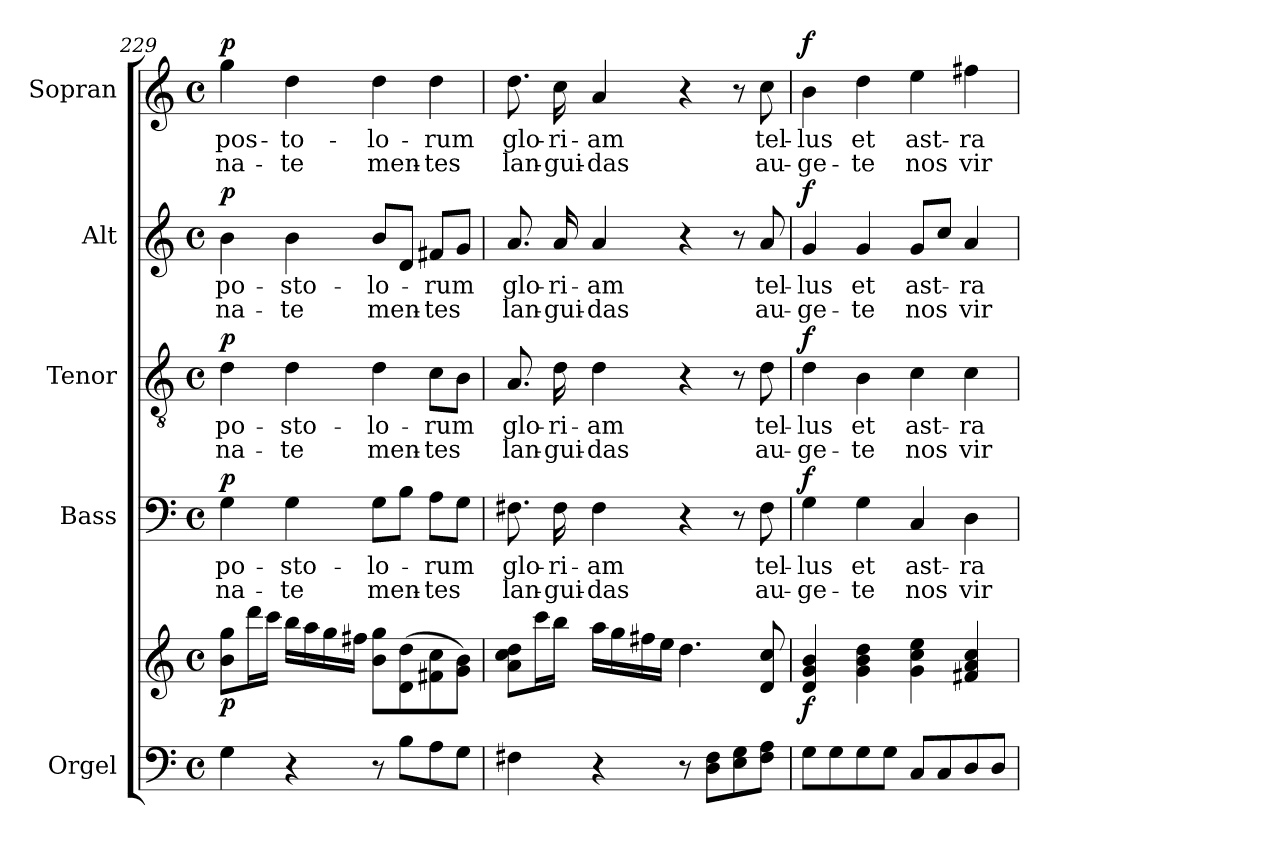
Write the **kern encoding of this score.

**kern	**kern	**dynam	**kern	**text	**text	**dynam	**kern	**text	**text	**dynam	**kern	**text	**text	**dynam	**kern	**text	**text	**dynam
*part5	*part5	*part5	*part4	*part4	*part4	*part4	*part3	*part3	*part3	*part3	*part2	*part2	*part2	*part2	*part1	*part1	*part1	*part1
*staff6	*staff5	*staff5/6	*staff4	*staff4	*staff4	*staff4	*staff3	*staff3	*staff3	*staff3	*staff2	*staff2	*staff2	*staff2	*staff1	*staff1	*staff1	*staff1
*I"Orgel	*	*	*I"Bass	*	*	*	*I"Tenor	*	*	*	*I"Alt	*	*	*	*I"Sopran	*	*	*
*I'Org.	*	*	*I'B.	*	*	*	*I'T.	*	*	*	*I'A.	*	*	*	*I'S.	*	*	*
!!LO:LB:g=z
*clefF4	*clefG2	*	*clefF4	*	*	*	*clefGv2	*	*	*	*clefG2	*	*	*	*clefG2	*	*	*
*k[]	*k[]	*	*k[]	*	*	*	*k[]	*	*	*	*k[]	*	*	*	*k[]	*	*	*
*C:	*C:	*	*C:	*	*	*	*C:	*	*	*	*C:	*	*	*	*C:	*	*	*
*M4/4	*M4/4	*	*M4/4	*	*	*	*M4/4	*	*	*	*M4/4	*	*	*	*M4/4	*	*	*
*met(c)	*met(c)	*	*met(c)	*	*	*	*met(c)	*	*	*	*met(c)	*	*	*	*met(c)	*	*	*
=229	=229	=229	=229	=229	=229	=229	=229	=229	=229	=229	=229	=229	=229	=229	=229	=229	=229	=229
!	!	!LO:DY:b	!	!LO:LY:b	!LO:LY:b	!LO:DY:a	!	!LO:LY:b	!LO:LY:b	!LO:DY:a	!	!LO:LY:b	!LO:LY:b	!LO:DY:a	!	!LO:LY:b	!LO:LY:b	!LO:DY:a
4G\	8b\ 8gg\L	p	4G\	-po-	-na-	p	4d\	-po-	-na-	p	4b\	-po-	-na-	p	4gg\	-pos-	-na-	p
.	16ddd\L	.	.	.	.	.	.	.	.	.	.	.	.	.	.	.	.	.
.	16ccc\JJ	.	.	.	.	.	.	.	.	.	.	.	.	.	.	.	.	.
!	!	!	!	!LO:LY:b	!LO:LY:b	!	!	!LO:LY:b	!LO:LY:b	!	!	!LO:LY:b	!LO:LY:b	!	!	!LO:LY:b	!LO:LY:b	!
4r	16bb\LL	.	4G\	-sto-	-te	.	4d\	-sto-	-te	.	4b\	-sto-	-te	.	4dd\	-to-	-te	.
.	16aa\	.	.	.	.	.	.	.	.	.	.	.	.	.	.	.	.	.
.	16gg\	.	.	.	.	.	.	.	.	.	.	.	.	.	.	.	.	.
.	16ff#X\JJ	.	.	.	.	.	.	.	.	.	.	.	.	.	.	.	.	.
!	!	!	!	!LO:LY:b	!LO:LY:b	!	!	!LO:LY:b	!LO:LY:b	!	!	!LO:LY:b	!LO:LY:b	!	!	!LO:LY:b	!LO:LY:b	!
8r	8b\ 8gg\L	.	8G\L	-lo-	men-	.	4d\	-lo-	men-	.	8b/L	-lo-	men-	.	4dd\	-lo-	men-	.
8B\L	(>8d\ 8dd\	.	8B\J	.	.	.	.	.	.	.	8d/J	.	.	.	.	.	.	.
!	!	!	!	!LO:LY:b	!LO:LY:b	!	!	!LO:LY:b	!LO:LY:b	!	!	!LO:LY:b	!LO:LY:b	!	!	!LO:LY:b	!LO:LY:b	!
8A\	8f#X\ 8cc\	.	8A\L	-rum	-tes	.	8c\L	-rum	-tes	.	8f#X/L	-rum	-tes	.	4dd\	-rum	-tes	.
8G\J	8g\ 8b\J)	.	8G\J	.	.	.	8B\J	.	.	.	8g/J	.	.	.	.	.	.	.
=230	=230	=230	=230	=230	=230	=230	=230	=230	=230	=230	=230	=230	=230	=230	=230	=230	=230	=230
!	!	!	!	!LO:LY:b	!LO:LY:b	!	!	!LO:LY:b	!LO:LY:b	!	!	!LO:LY:b	!LO:LY:b	!	!	!LO:LY:b	!LO:LY:b	!
4F#X\	8a\ 8cc\ 8dd\L	.	8.F#X\	glo-	lan-	.	8.A/	glo-	lan-	.	8.a/	glo-	lan-	.	8.dd\	glo-	lan-	.
.	16ccc\L	.	.	.	.	.	.	.	.	.	.	.	.	.	.	.	.	.
!	!	!	!	!LO:LY:b	!LO:LY:b	!	!	!LO:LY:b	!LO:LY:b	!	!	!LO:LY:b	!LO:LY:b	!	!	!LO:LY:b	!LO:LY:b	!
.	16bb\JJ	.	16F#\	-ri-	-gui-	.	16d\	-ri-	-gui-	.	16a/	-ri-	-gui-	.	16cc\	-ri-	-gui-	.
!	!	!	!	!LO:LY:b	!LO:LY:b	!	!	!LO:LY:b	!LO:LY:b	!	!	!LO:LY:b	!LO:LY:b	!	!	!LO:LY:b	!LO:LY:b	!
4r	16aa\LL	.	4F#\	-am	-das	.	4d\	-am	-das	.	4a/	-am	-das	.	4a/	-am	-das	.
.	16gg\	.	.	.	.	.	.	.	.	.	.	.	.	.	.	.	.	.
.	16ff#X\	.	.	.	.	.	.	.	.	.	.	.	.	.	.	.	.	.
.	16ee\JJ	.	.	.	.	.	.	.	.	.	.	.	.	.	.	.	.	.
8r	4.dd\	.	4r	.	.	.	4r	.	.	.	4r	.	.	.	4r	.	.	.
8D\ 8F#\L	.	.	.	.	.	.	.	.	.	.	.	.	.	.	.	.	.	.
8E\ 8G\	.	.	8r	.	.	.	8r	.	.	.	8r	.	.	.	8r	.	.	.
!	!	!	!	!LO:LY:b	!LO:LY:b	!	!	!LO:LY:b	!LO:LY:b	!	!	!LO:LY:b	!LO:LY:b	!	!	!LO:LY:b	!LO:LY:b	!
8F#\ 8A\J	8d/ 8cc/	.	8F#\	tel-	au-	.	8d\	tel-	au-	.	8a/	tel-	au-	.	8cc\	tel-	au-	.
=231	=231	=231	=231	=231	=231	=231	=231	=231	=231	=231	=231	=231	=231	=231	=231	=231	=231	=231
!	!	!LO:DY:b	!	!LO:LY:b	!LO:LY:b	!LO:DY:a	!	!LO:LY:b	!LO:LY:b	!LO:DY:a	!	!LO:LY:b	!LO:LY:b	!LO:DY:a	!	!LO:LY:b	!LO:LY:b	!LO:DY:a
8G\L	4d/ 4g/ 4b/	f	4G\	-lus	-ge-	f	4d\	-lus	-ge-	f	4g/	-lus	-ge-	f	4b\	-lus	-ge-	f
8G\	.	.	.	.	.	.	.	.	.	.	.	.	.	.	.	.	.	.
!	!	!	!	!LO:LY:b	!LO:LY:b	!	!	!LO:LY:b	!LO:LY:b	!	!	!LO:LY:b	!LO:LY:b	!	!	!LO:LY:b	!LO:LY:b	!
8G\	4g\ 4b\ 4dd\	.	4G\	et	-te	.	4B\	et	-te	.	4g/	et	-te	.	4dd\	et	-te	.
8G\J	.	.	.	.	.	.	.	.	.	.	.	.	.	.	.	.	.	.
!	!	!	!	!LO:LY:b	!LO:LY:b	!	!	!LO:LY:b	!LO:LY:b	!	!	!LO:LY:b	!LO:LY:b	!	!	!LO:LY:b	!LO:LY:b	!
8C/L	4g\ 4cc\ 4ee\	.	4C/	ast-	nos	.	4c\	ast-	nos	.	8g/L	ast-	nos	.	4ee\	ast-	nos	.
8C/	.	.	.	.	.	.	.	.	.	.	8cc/J	.	.	.	.	.	.	.
!	!	!	!	!LO:LY:b	!LO:LY:b	!	!	!LO:LY:b	!LO:LY:b	!	!	!LO:LY:b	!LO:LY:b	!	!	!LO:LY:b	!LO:LY:b	!
8D/	4f#X/ 4a/ 4cc/	.	4D\	-ra	vir-	.	4c\	-ra	vir-	.	4a/	-ra	vir-	.	4ff#X\	-ra	vir-	.
8D/J	.	.	.	.	.	.	.	.	.	.	.	.	.	.	.	.	.	.
=	=	=	=	=	=	=	=	=	=	=	=	=	=	=	=	=	=	=
*-	*-	*-	*-	*-	*-	*-	*-	*-	*-	*-	*-	*-	*-	*-	*-	*-	*-	*-
